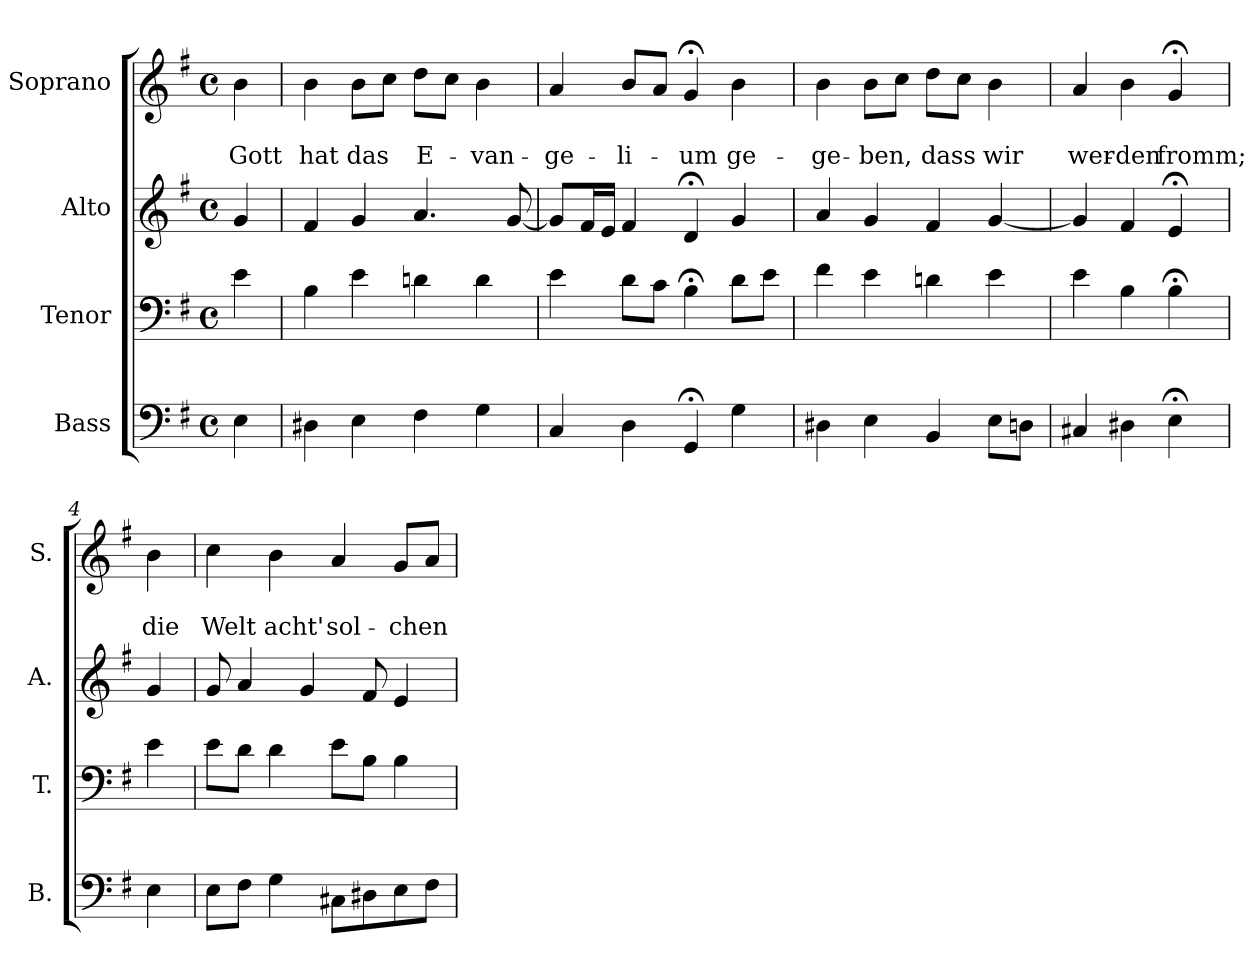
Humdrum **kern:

**kern	**kern	**kern	**kern	**text	**text
*part4	*part3	*part2	*part1	*part1	*part1
*staff4	*staff3	*staff2	*staff1	*staff1	*staff1
*I"Bass	*I"Tenor	*I"Alto	*I"Soprano	*	*
*I'B.	*I'T.	*I'A.	*I'S.	*	*
*clefF4	*clefF4	*clefG2	*clefG2	*	*
*k[f#]	*k[f#]	*k[f#]	*k[f#]	*	*
*G:	*G:	*G:	*e:	*	*
*M4/4	*M4/4	*M4/4	*M4/4	*	*
*met(c)	*met(c)	*met(c)	*met(c)	*	*
=	=	=	=	=	=
4E\	4e\	4g/	4b\	.	Gott
=1	=1	=1	=1	=1	=1
4D#X\	4B\	4f#/	4b\	.	hat
4E\	4e\	4g/	8b\L	.	das
.	.	.	8cc\J	.	.
4F#\	4dn\	4.a/	8dd\L	.	E-
.	.	.	8cc\J	.	.
4G\	4d\	.	4b\	.	-van-
.	.	[8g/	.	.	.
=2	=2	=2	=2	=2	=2
4C/	4e\	8g/L]	4a/	.	-ge-
.	.	16f#/L	.	.	.
.	.	16e/JJ	.	.	.
4D\	8d\L	4f#/	8b/L	.	-li-
.	8c\J	.	8a/J	.	.
4GG;</	4B;<\	4d;</	4g;</	.	-um
4G\	8d\L	4g/	4b\	.	ge-
.	8e\J	.	.	.	.
=3	=3	=3	=3	=3	=3
4D#X\	4f#\	4a/	4b\	.	-ge-
4E\	4e\	4g/	8b\L	.	-ben,
.	.	.	8cc\J	.	.
4BB/	4dn\	4f#/	8dd\L	.	dass
.	.	.	8cc\J	.	.
8E\L	4e\	[4g/	4b\	.	wir
8Dn\J	.	.	.	.	.
=4	=4	=4	=4	=4	=4
4C#X/	4e\	4g/]	4a/	.	wer-
4D#X\	4B\	4f#/	4b\	.	-den
4E;<\	4B;<\	4e;</	4g;</	.	fromm;
!!LO:LB:g=z
=4a	=4a	=4a	=4a	=4a	=4a
4E\	4e\	4g/	4b\	.	die
=5	=5	=5	=5	=5	=5
8E\L	8e\L	8g/	4cc\	.	Welt
8F#\J	8d\J	4a/	.	.	.
4G\	4d\	.	4b\	.	acht'
.	.	4g/	.	.	.
8C#X\L	8e\L	.	4a/	.	sol-
8D#X\	8B\J	8f#/	.	.	.
8E\	4B\	4e/	8g/L	.	-chen
8F#\J	.	.	8a/J	.	.
=	=	=	=	=	=
*-	*-	*-	*-	*-	*-
